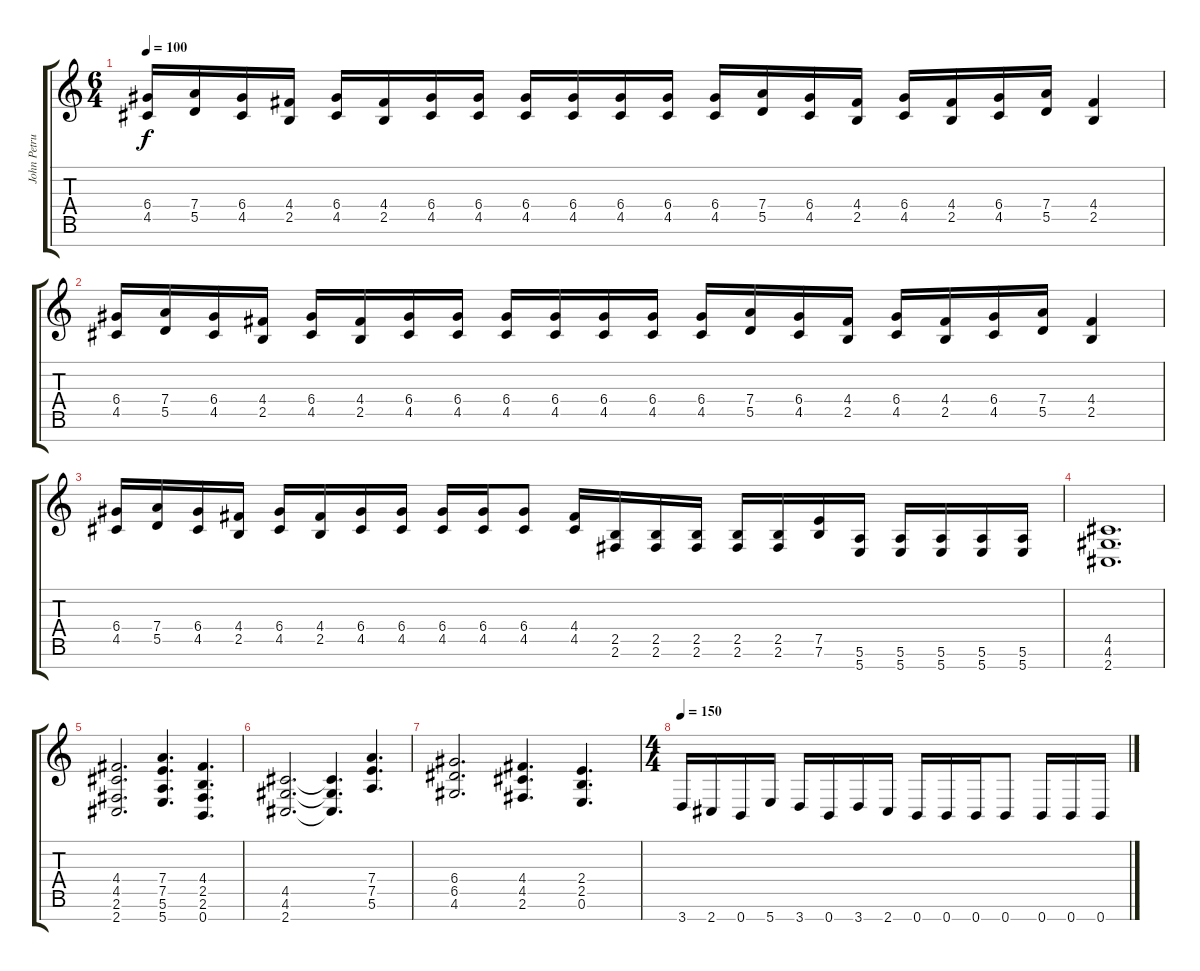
\track ("John Petrucci" "John Petru") {instrument distortionguitar}
\staff {score tabs}
\tuning (E4 B3 G3 D3 A2 E2 B1) {hide}
\ts (6 4)
\tempo 100
\clef g2
\ks c
(6.4 4.5).16{dy f} (7.4 5.5).16 (6.4 4.5).16 (4.4 2.5).16 (6.4 4.5).16 (4.4 2.5).16 (6.4 4.5).16 (6.4 4.5).16 (6.4 4.5).16 (6.4 4.5).16 (6.4 4.5).16 (6.4 4.5).16 (6.4 4.5).16 (7.4 5.5).16 (6.4 4.5).16 (4.4 2.5).16 (6.4 4.5).16 (4.4 2.5).16 (6.4 4.5).16 (7.4 5.5).16 (4.4 2.5).4 |
(6.4 4.5).16 (7.4 5.5).16 (6.4 4.5).16 (4.4 2.5).16 (6.4 4.5).16 (4.4 2.5).16 (6.4 4.5).16 (6.4 4.5).16 (6.4 4.5).16 (6.4 4.5).16 (6.4 4.5).16 (6.4 4.5).16 (6.4 4.5).16 (7.4 5.5).16 (6.4 4.5).16 (4.4 2.5).16 (6.4 4.5).16 (4.4 2.5).16 (6.4 4.5).16 (7.4 5.5).16 (4.4 2.5).4 |
(6.4 4.5).16 (7.4 5.5).16 (6.4 4.5).16 (4.4 2.5).16 (6.4 4.5).16 (4.4 2.5).16 (6.4 4.5).16 (6.4 4.5).16 (6.4 4.5).16 (6.4 4.5).16 (6.4 4.5).8 (4.4 4.5).16 (2.5 2.6).16 (2.5 2.6).16 (2.5 2.6).16 (2.5 2.6).16 (2.5 2.6).16 (7.5 7.6).16 (5.6 5.7).16 (5.6 5.7).16 (5.6 5.7).16 (5.6 5.7).16 (5.6 5.7).16 |
(4.5 4.6 2.7).1{d} |
(4.4 4.5 2.6 2.7).2{d} (7.4 7.5 5.6 5.7).4{d} (4.4 2.5 2.6 0.7).4{d} |
(4.5 4.6 2.7).2{d} (4.5{t} 4.6{t} 2.7{t}).4{d} (7.4 7.5 5.6).4{d} |
(6.4 6.5 4.6).2{d} (4.4 4.5 2.6).4{d} (2.4 2.5 0.6).4{d} |
\ts (4 4)
\tempo 150
3.7.16 2.7.16 0.7.16 5.7.16 3.7.16 0.7.16 3.7.16 2.7.16 0.7.16 0.7.16 0.7.16 0.7.8 0.7.16 0.7.16 0.7.16
